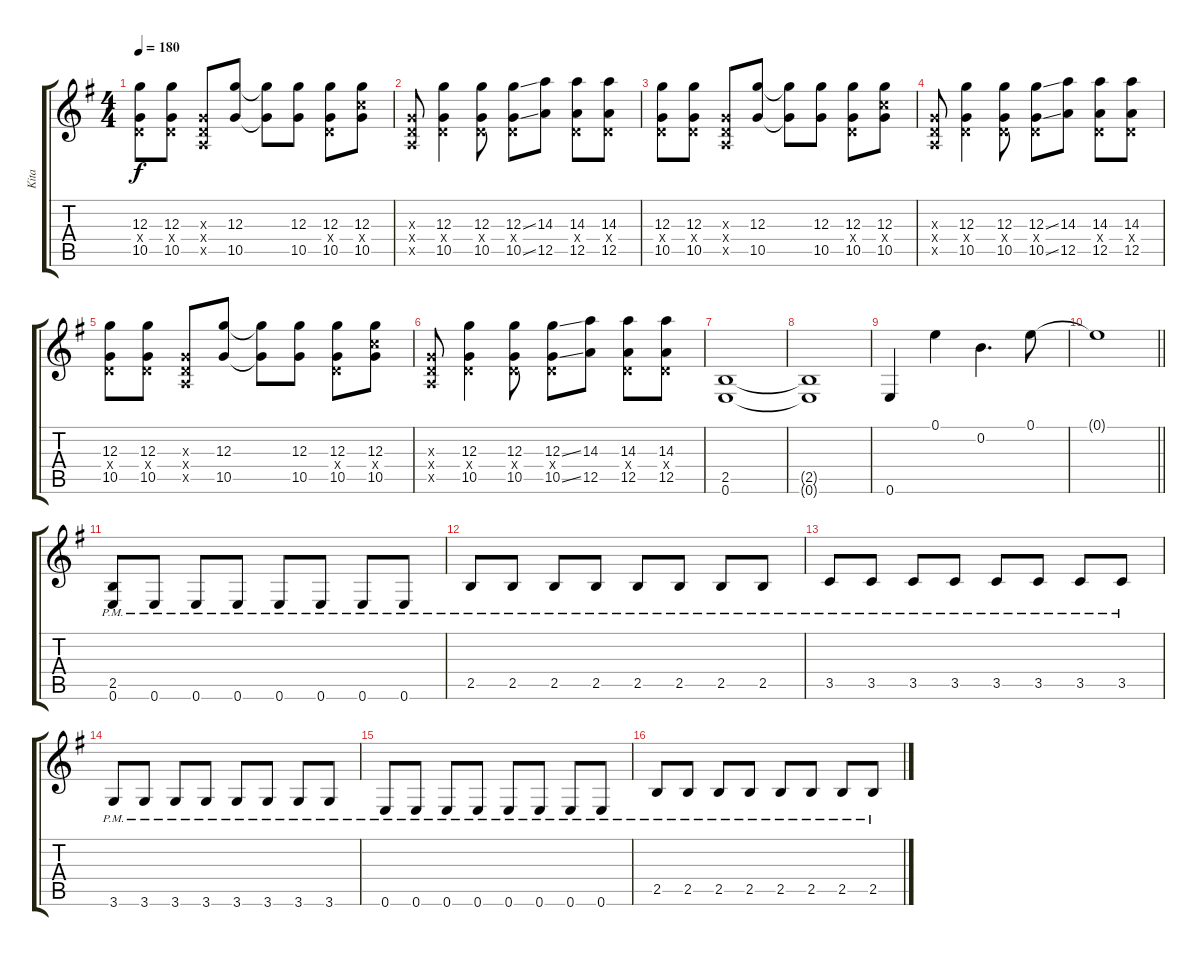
\track ("Kita " "Kita ") {instrument overdrivenguitar}
\staff {score tabs}
\tuning (E4 B3 G3 D3 A2 E2) {hide}
\ts (4 4)
\tempo 180
\clef g2
\ks g
(12.3 0.4{x} 10.5).8{dy f} (12.3 0.4{x} 10.5).8 (0.3{x} 0.4{x} 0.5{x}).8 (12.3 10.5).8 (12.3{t} 10.5{t}).8 (12.3 10.5).8 (12.3 0.4{x} 10.5).8 (12.3 10.4{x} 10.5).8 |
(0.3{x} 0.4{x} 0.5{x}).8 (12.3 0.4{x} 10.5).4 (12.3 0.4{x} 10.5).8 (12.3{ss} 0.4{x} 10.5{ss}).8 (14.3 12.5).8 (14.3 0.4{x} 12.5).8 (14.3 0.4{x} 12.5).8 |
(12.3 0.4{x} 10.5).8 (12.3 0.4{x} 10.5).8 (0.3{x} 0.4{x} 0.5{x}).8 (12.3 10.5).8 (12.3{t} 10.5{t}).8 (12.3 10.5).8 (12.3 0.4{x} 10.5).8 (12.3 10.4{x} 10.5).8 |
(0.3{x} 0.4{x} 0.5{x}).8 (12.3 0.4{x} 10.5).4 (12.3 0.4{x} 10.5).8 (12.3{ss} 0.4{x} 10.5{ss}).8 (14.3 12.5).8 (14.3 0.4{x} 12.5).8 (14.3 0.4{x} 12.5).8 |
(12.3 0.4{x} 10.5).8 (12.3 0.4{x} 10.5).8 (0.3{x} 0.4{x} 0.5{x}).8 (12.3 10.5).8 (12.3{t} 10.5{t}).8 (12.3 10.5).8 (12.3 0.4{x} 10.5).8 (12.3 10.4{x} 10.5).8 |
(0.3{x} 0.4{x} 0.5{x}).8 (12.3 0.4{x} 10.5).4 (12.3 0.4{x} 10.5).8 (12.3{ss} 0.4{x} 10.5{ss}).8 (14.3 12.5).8 (14.3 0.4{x} 12.5).8 (14.3 0.4{x} 12.5).8 |
(2.5 0.6).1 |
(2.5{t} 0.6{t}).1 |
0.6.4 0.1.4 0.2.4{d} 0.1.8 |
\barLineRight lightlight
0.1{t}.1 |
(2.5 0.6{pm}).8 0.6{pm}.8 0.6{pm}.8 0.6{pm}.8 0.6{pm}.8 0.6{pm}.8 0.6{pm}.8 0.6{pm}.8 |
2.5{pm}.8 2.5{pm}.8 2.5{pm}.8 2.5{pm}.8 2.5{pm}.8 2.5{pm}.8 2.5{pm}.8 2.5{pm}.8 |
3.5{pm}.8 3.5{pm}.8 3.5{pm}.8 3.5{pm}.8 3.5{pm}.8 3.5{pm}.8 3.5{pm}.8 3.5{pm}.8 |
3.6{pm}.8 3.6{pm}.8 3.6{pm}.8 3.6{pm}.8 3.6{pm}.8 3.6{pm}.8 3.6{pm}.8 3.6{pm}.8 |
0.6{pm}.8 0.6{pm}.8 0.6{pm}.8 0.6{pm}.8 0.6{pm}.8 0.6{pm}.8 0.6{pm}.8 0.6{pm}.8 |
2.5{pm}.8 2.5{pm}.8 2.5{pm}.8 2.5{pm}.8 2.5{pm}.8 2.5{pm}.8 2.5{pm}.8 2.5{pm}.8
